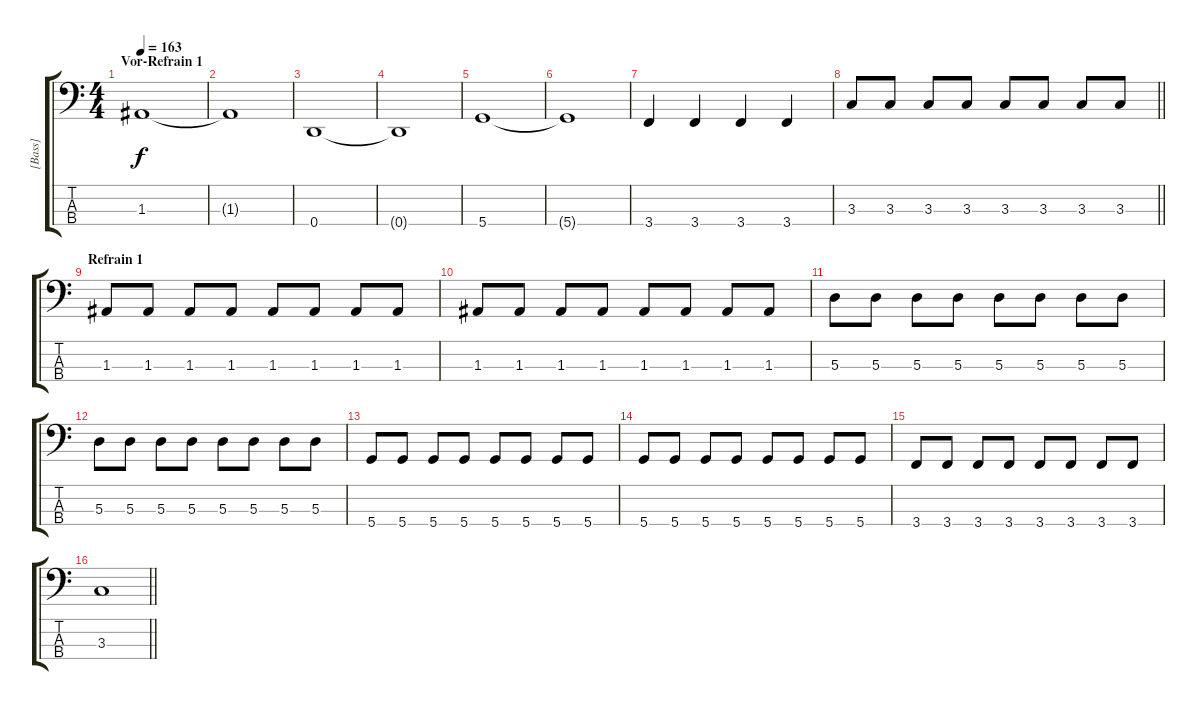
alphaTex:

\track ("[Bass]" "[Bass]") {instrument electricbassfinger}
\staff {score tabs}
\tuning (G2 D2 A1 D1) {hide}
\ts (4 4)
\section ("" "Vor-Refrain 1")
\tempo 163
\clef f4
\ks c
1.3.1{dy f} |
1.3{t}.1 |
0.4.1 |
0.4{t}.1 |
5.4.1 |
5.4{t}.1 |
3.4.4 3.4.4 3.4.4 3.4.4 |
\barLineRight lightlight
3.3.8 3.3.8 3.3.8 3.3.8 3.3.8 3.3.8 3.3.8 3.3.8 |
\section ("" "Refrain 1")
1.3.8 1.3.8 1.3.8 1.3.8 1.3.8 1.3.8 1.3.8 1.3.8 |
1.3.8 1.3.8 1.3.8 1.3.8 1.3.8 1.3.8 1.3.8 1.3.8 |
5.3.8 5.3.8 5.3.8 5.3.8 5.3.8 5.3.8 5.3.8 5.3.8 |
5.3.8 5.3.8 5.3.8 5.3.8 5.3.8 5.3.8 5.3.8 5.3.8 |
5.4.8 5.4.8 5.4.8 5.4.8 5.4.8 5.4.8 5.4.8 5.4.8 |
5.4.8 5.4.8 5.4.8 5.4.8 5.4.8 5.4.8 5.4.8 5.4.8 |
3.4.8 3.4.8 3.4.8 3.4.8 3.4.8 3.4.8 3.4.8 3.4.8 |
\barLineRight lightlight
3.3.1
